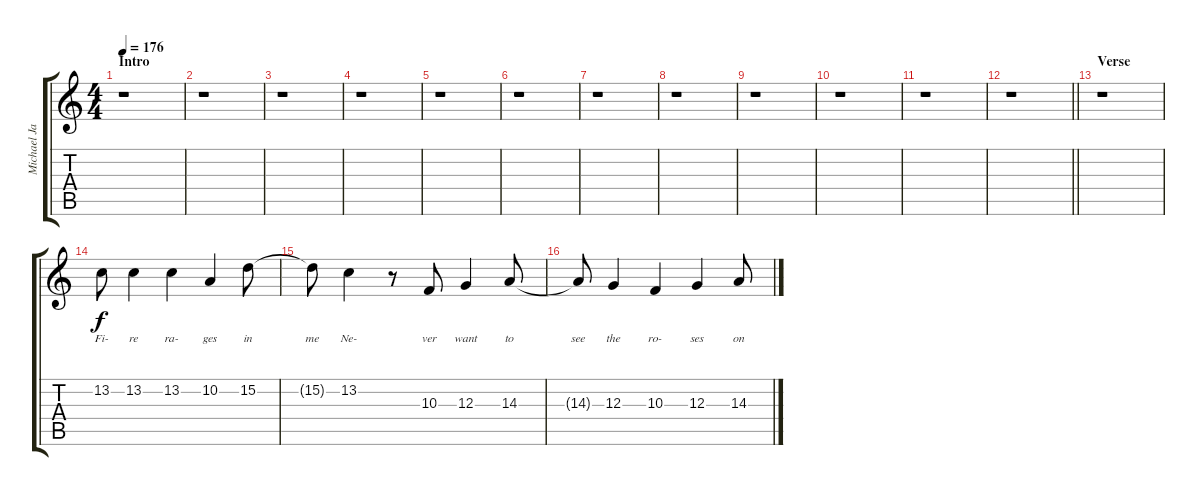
\track ("Michael Jagmin" "Michael Ja") {instrument lead1square}
\staff {score tabs}
\tuning (E4 B3 G3 D3 A2 D2) {hide}
\ts (4 4)
\section ("" "Intro")
\tempo 176
\clef g2
\ks c
r.1{dy f instrument lead1square} |
r.1 |
r.1 |
r.1 |
r.1 |
r.1 |
r.1 |
r.1 |
r.1 |
r.1 |
r.1 |
\barLineRight lightlight
r.1 |
\section ("" "Verse")
r.1 |
13.2.8{lyrics (0 "Fi-") lyrics (1 "") lyrics (2 "") lyrics (3 "") lyrics (4 "")} 13.2.4{lyrics (0 "re") lyrics (1 "") lyrics (2 "") lyrics (3 "") lyrics (4 "")} 13.2.4{lyrics (0 "ra-") lyrics (1 "") lyrics (2 "") lyrics (3 "") lyrics (4 "")} 10.2.4{lyrics (0 "ges") lyrics (1 "") lyrics (2 "") lyrics (3 "") lyrics (4 "")} 15.2.8{lyrics (0 "in") lyrics (1 "") lyrics (2 "") lyrics (3 "") lyrics (4 "")} |
15.2{t}.8{lyrics (0 "me") lyrics (1 "") lyrics (2 "") lyrics (3 "") lyrics (4 "")} 13.2.4{lyrics (0 "Ne-") lyrics (1 "") lyrics (2 "") lyrics (3 "") lyrics (4 "")} r.8 10.3.8{lyrics (0 "ver") lyrics (1 "") lyrics (2 "") lyrics (3 "") lyrics (4 "")} 12.3.4{lyrics (0 "want") lyrics (1 "") lyrics (2 "") lyrics (3 "") lyrics (4 "")} 14.3.8{lyrics (0 "to") lyrics (1 "") lyrics (2 "") lyrics (3 "") lyrics (4 "")} |
14.3{t}.8{lyrics (0 "see") lyrics (1 "") lyrics (2 "") lyrics (3 "") lyrics (4 "")} 12.3.4{lyrics (0 "the") lyrics (1 "") lyrics (2 "") lyrics (3 "") lyrics (4 "")} 10.3.4{lyrics (0 "ro-") lyrics (1 "") lyrics (2 "") lyrics (3 "") lyrics (4 "")} 12.3.4{lyrics (0 "ses") lyrics (1 "") lyrics (2 "") lyrics (3 "") lyrics (4 "")} 14.3.8{lyrics (0 "on") lyrics (1 "") lyrics (2 "") lyrics (3 "") lyrics (4 "")}
